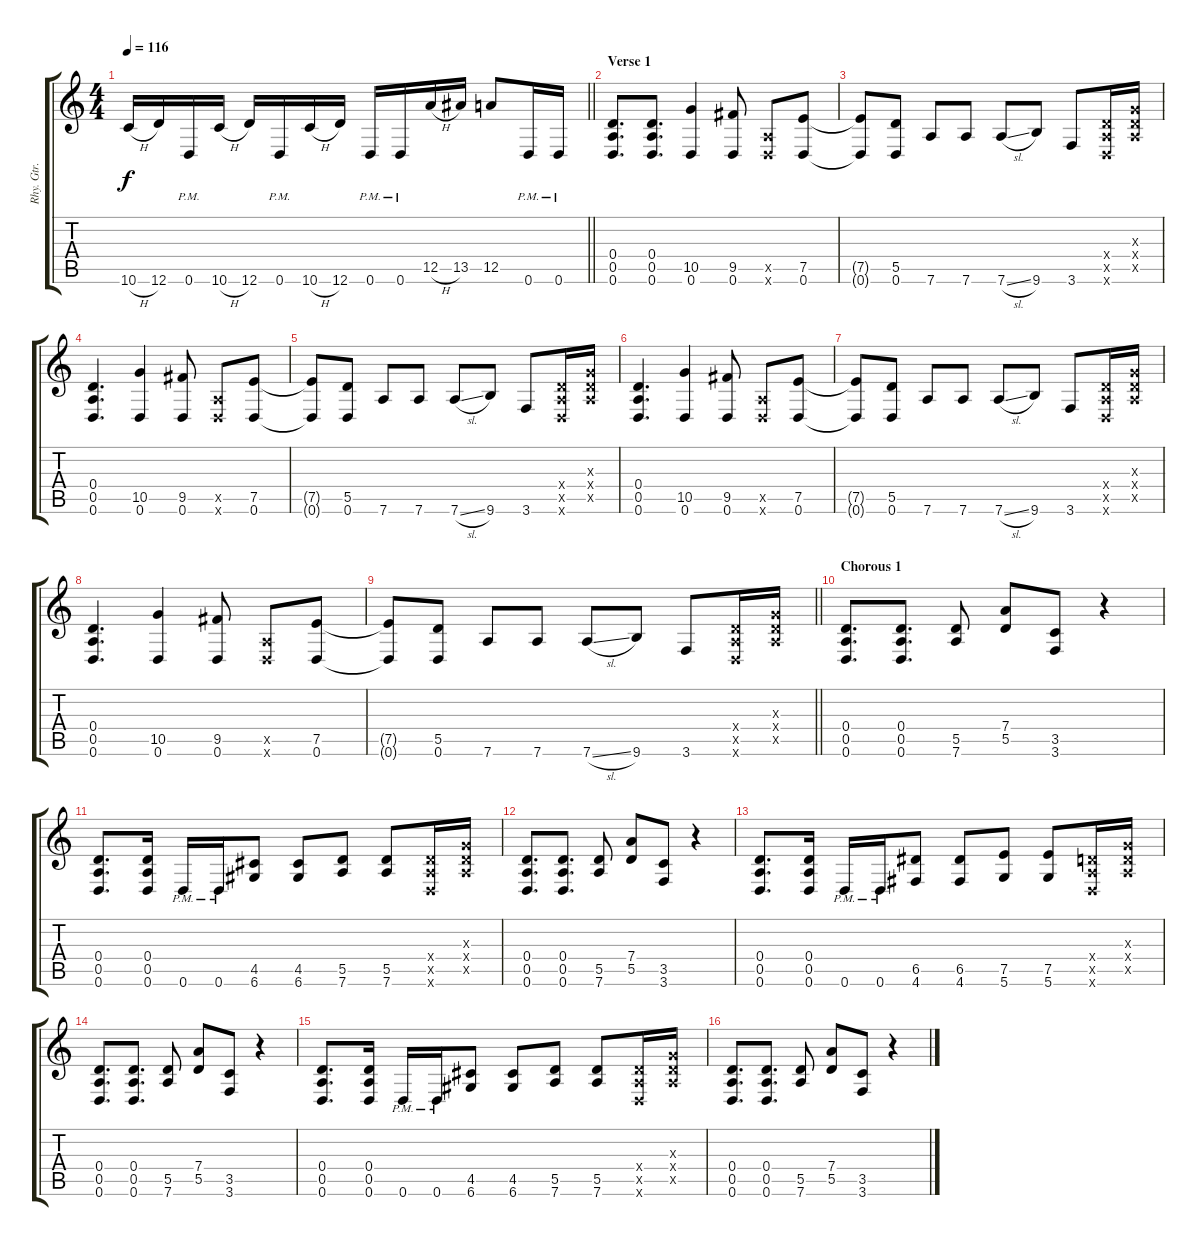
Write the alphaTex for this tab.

\track ("Rhy. Gtr. 2" "Rhy. Gtr. ") {instrument distortionguitar}
\staff {score tabs}
\tuning (E4 B3 G3 D3 A2 D2) {hide}
\ts (4 4)
\tempo 116
\clef g2
\barLineRight lightlight
\ks c
10.6{h}.16{dy f} 12.6.16 0.6{pm}.16 10.6{h}.16 12.6.16 0.6{pm}.16 10.6{h}.16 12.6.16 0.6{pm}.16 0.6{pm}.16 12.5{h}.16 13.5.16 12.5.8 0.6{pm}.16 0.6{pm}.16 |
\section ("" "Verse 1")
(0.4 0.5 0.6).8{d} (0.4 0.5 0.6).8{d} (10.5 0.6).4 (9.5 0.6).8 (0.5{x} 0.6{x}).8 (7.5 0.6).8 |
(7.5{t} 0.6{t}).8 (5.5 0.6).8 7.6.8 7.6.8 7.6{sl}.8 9.6.8 3.6.8 (0.4{x} 0.5{x} 0.6{x}).16 (0.3{x} 0.4{x} 0.5{x}).16 |
(0.4 0.5 0.6).4{d} (10.5 0.6).4 (9.5 0.6).8 (0.5{x} 0.6{x}).8 (7.5 0.6).8 |
(7.5{t} 0.6{t}).8 (5.5 0.6).8 7.6.8 7.6.8 7.6{sl}.8 9.6.8 3.6.8 (0.4{x} 0.5{x} 0.6{x}).16 (0.3{x} 0.4{x} 0.5{x}).16 |
(0.4 0.5 0.6).4{d} (10.5 0.6).4 (9.5 0.6).8 (0.5{x} 0.6{x}).8 (7.5 0.6).8 |
(7.5{t} 0.6{t}).8 (5.5 0.6).8 7.6.8 7.6.8 7.6{sl}.8 9.6.8 3.6.8 (0.4{x} 0.5{x} 0.6{x}).16 (0.3{x} 0.4{x} 0.5{x}).16 |
(0.4 0.5 0.6).4{d} (10.5 0.6).4 (9.5 0.6).8 (0.5{x} 0.6{x}).8 (7.5 0.6).8 |
\barLineRight lightlight
(7.5{t} 0.6{t}).8 (5.5 0.6).8 7.6.8 7.6.8 7.6{sl}.8 9.6.8 3.6.8 (0.4{x} 0.5{x} 0.6{x}).16 (0.3{x} 0.4{x} 0.5{x}).16 |
\section ("" "Chorous 1")
(0.4 0.5 0.6).8{d} (0.4 0.5 0.6).8{d} (5.5 7.6).8 (7.4 5.5).8 (3.5 3.6).8 r.4 |
(0.4 0.5 0.6).8{d} (0.4 0.5 0.6).16 0.6{pm}.16 0.6{pm}.16 (4.5 6.6).8 (4.5 6.6).8 (5.5 7.6).8 (5.5 7.6).8 (0.4{x} 0.5{x} 0.6{x}).16 (0.3{x} 0.4{x} 0.5{x}).16 |
(0.4 0.5 0.6).8{d} (0.4 0.5 0.6).8{d} (5.5 7.6).8 (7.4 5.5).8 (3.5 3.6).8 r.4 |
(0.4 0.5 0.6).8{d} (0.4 0.5 0.6).16 0.6{pm}.16 0.6{pm}.16 (6.5 4.6).8 (6.5 4.6).8 (7.5 5.6).8 (7.5 5.6).8 (0.4{x} 0.5{x} 0.6{x}).16 (0.3{x} 0.4{x} 0.5{x}).16 |
(0.4 0.5 0.6).8{d} (0.4 0.5 0.6).8{d} (5.5 7.6).8 (7.4 5.5).8 (3.5 3.6).8 r.4 |
(0.4 0.5 0.6).8{d} (0.4 0.5 0.6).16 0.6{pm}.16 0.6{pm}.16 (4.5 6.6).8 (4.5 6.6).8 (5.5 7.6).8 (5.5 7.6).8 (0.4{x} 0.5{x} 0.6{x}).16 (0.3{x} 0.4{x} 0.5{x}).16 |
(0.4 0.5 0.6).8{d} (0.4 0.5 0.6).8{d} (5.5 7.6).8 (7.4 5.5).8 (3.5 3.6).8 r.4
